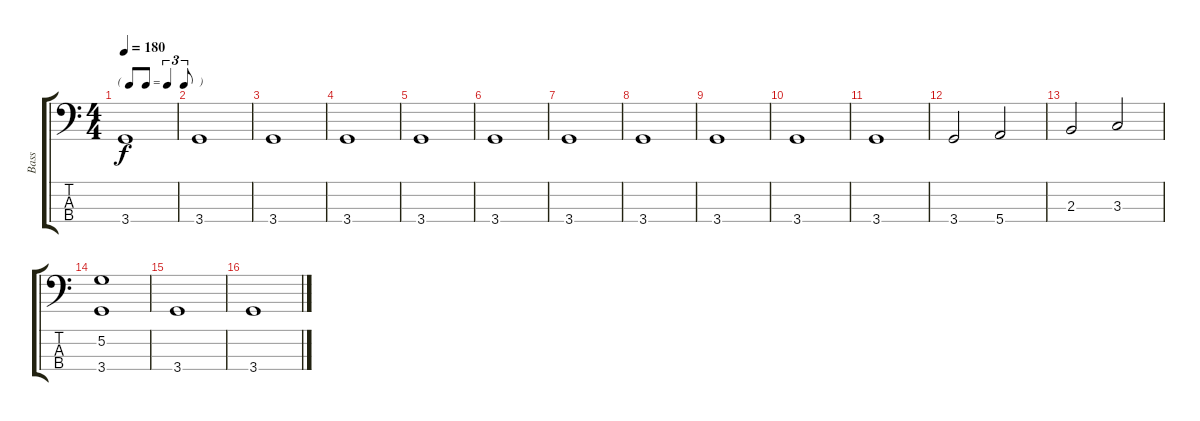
\track ("Bass" "Bass") {instrument slapbass2}
\staff {score tabs}
\tuning (G2 D2 A1 E1) {hide}
\ts (4 4)
\tf triplet8th
\tempo 180
\clef f4
\ks c
3.4.1{dy f} |
3.4.1 |
3.4.1 |
3.4.1 |
3.4.1 |
3.4.1 |
3.4.1 |
3.4.1 |
3.4.1 |
3.4.1 |
3.4.1 |
3.4.2 5.4.2 |
2.3.2 3.3.2 |
(5.2 3.4).1 |
3.4.1 |
3.4.1
